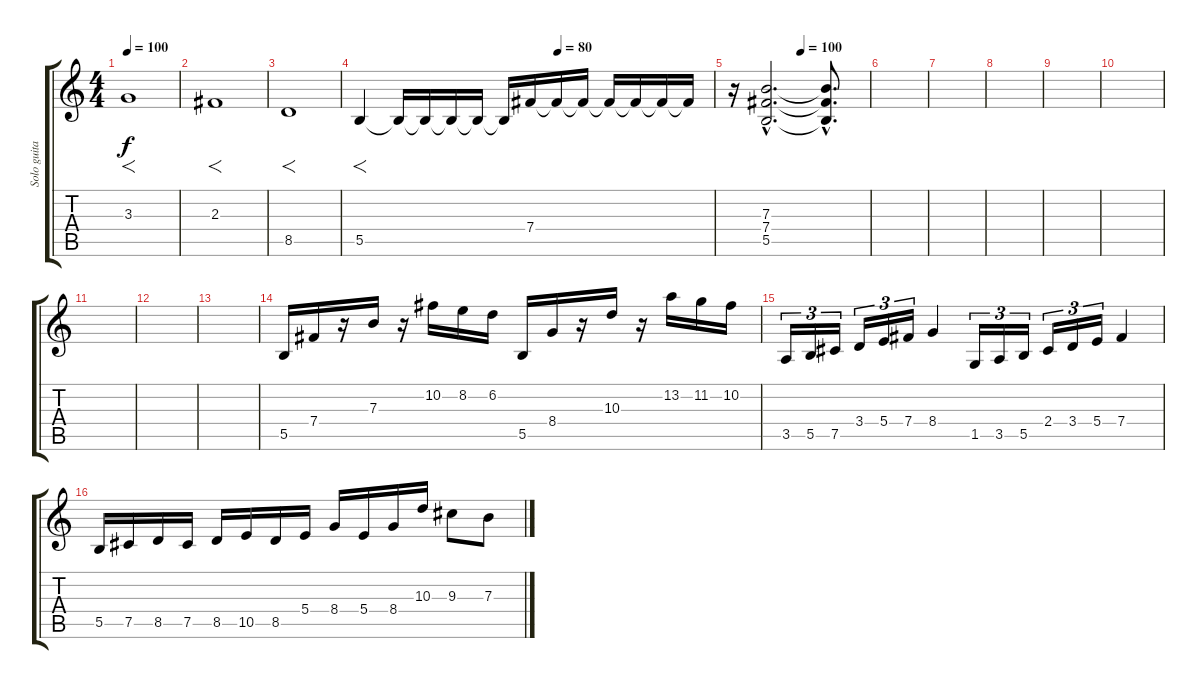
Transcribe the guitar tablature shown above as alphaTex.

\track ("Solo guitar " "Solo guita") {instrument overdrivenguitar}
\staff {score tabs}
\tuning (Db4 Ab3 E3 B2 Gb2 B1) {hide}
\ts (4 4)
\tempo 100
\clef g2
\ks c
3.3.1{f dy f} |
2.3.1{f} |
8.5.1{f} |
\tempo (80 0.5625)
5.5.4{f} 5.5{t}.16 5.5{t}.16 5.5{t}.16 5.5{t}.16 5.5{t}.16 7.4.16{volume 3} 7.4{t}.16 7.4{t}.16 7.4{t}.16 7.4{t}.16{volume 13} 7.4{t}.16 7.4{t}.16 |
\tempo (100 0.5)
r.16{volume 0} (7.3{hac} 7.4{hac} 5.5{hac}).2{d volume 13} (7.3{hac t} 7.4{hac t} 5.5{hac t}).8{d} |
|
|
|
|
|
|
|
|
5.5.16 7.4.16 r.16 7.3.16 r.16 10.2.16 8.2.16 6.2.16 5.5.16 8.4.16 r.16 10.3.16 r.16 13.2.16 11.2.16 10.2.16 |
3.5.16{tu (3 2)} 5.5.16{tu (3 2)} 7.5.16{tu (3 2)} 3.4.16{tu (3 2)} 5.4.16{tu (3 2)} 7.4.16{tu (3 2)} 8.4.4 1.5.16{tu (3 2)} 3.5.16{tu (3 2)} 5.5.16{tu (3 2)} 2.4.16{tu (3 2)} 3.4.16{tu (3 2)} 5.4.16{tu (3 2)} 7.4.4 |
5.5.16 7.5.16 8.5.16 7.5.16 8.5.16 10.5.16 8.5.16 5.4.16 8.4.16 5.4.16 8.4.16 10.3.16 9.3.8 7.3.8
